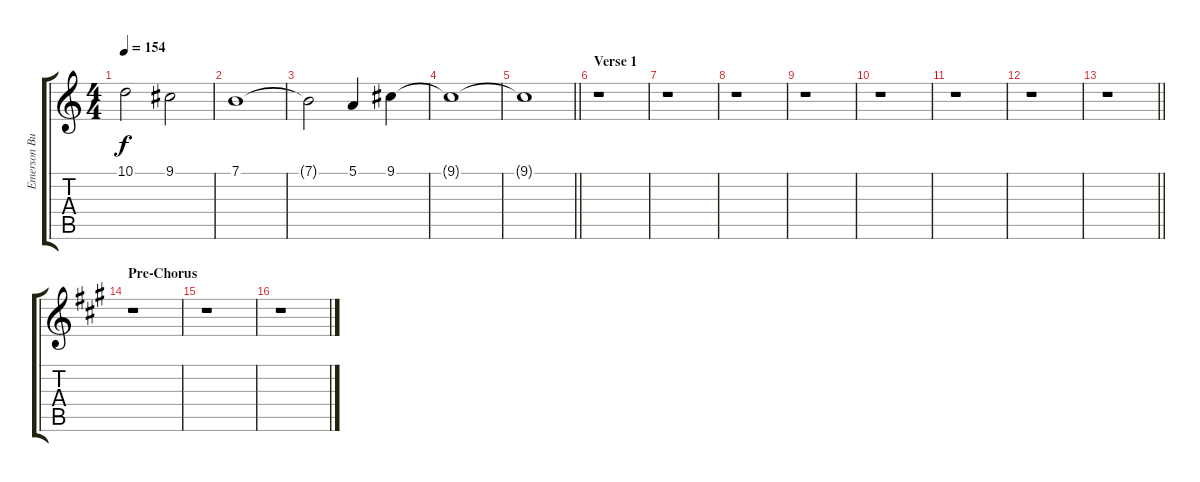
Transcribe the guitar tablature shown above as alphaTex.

\track ("Emerson Burton (Keyboard)" "Emerson Bu") {instrument electricgrandpiano}
\staff {score tabs}
\tuning (E4 B3 G3 D3 A2 E2) {hide}
\ts (4 4)
\tempo 154
\clef g2
\ks c
10.1.2{dy f} 9.1.2 |
7.1.1 |
7.1{t}.2 5.1.4 9.1.4 |
9.1{t}.1 |
\barLineRight lightlight
9.1{t}.1 |
\section ("" "Verse 1")
r.1 |
r.1 |
r.1 |
r.1 |
r.1 |
r.1 |
r.1 |
\barLineRight lightlight
r.1 |
\section ("" "Pre-Chorus")
\ks a
r.1 |
r.1 |
r.1
